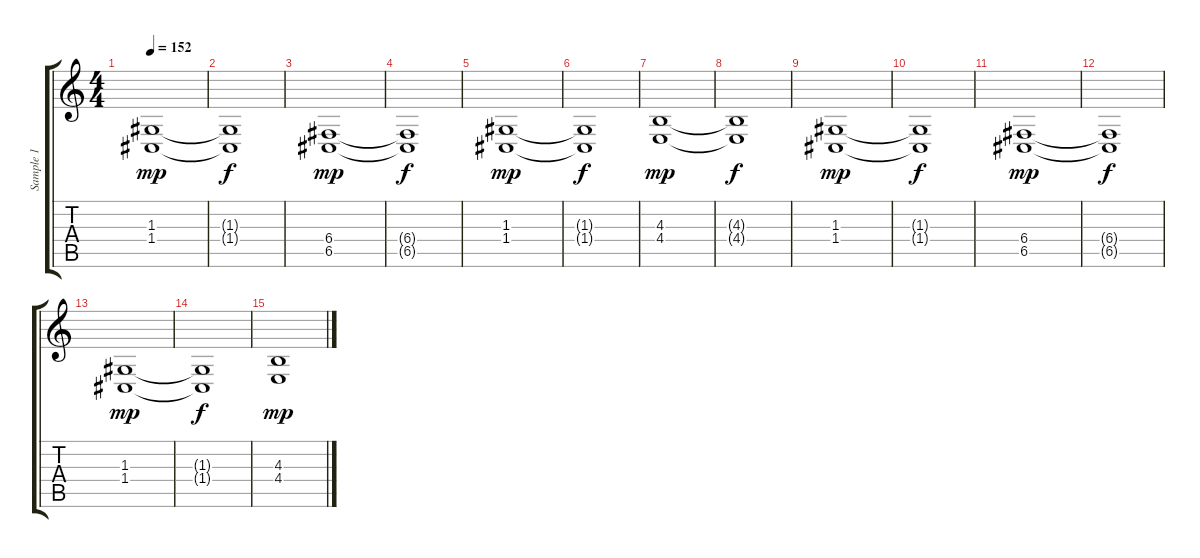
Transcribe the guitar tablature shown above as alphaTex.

\track ("Sample 1" "Sample 1") {instrument pad3polysynth}
\staff {score tabs}
\tuning (E4 C4 G3 C3 G2 C2) {hide}
\ts (4 4)
\tempo 152
\clef g2
\ks c
(1.3 1.4).1{dy mp volume 10 instrument pad4choir} |
(1.3{t} 1.4{t}).1{dy f} |
(6.4 6.5).1{dy mp} |
(6.4{t} 6.5{t}).1{dy f} |
(1.3 1.4).1{dy mp volume 8 instrument pad4choir} |
(1.3{t} 1.4{t}).1{dy f} |
(4.3 4.4).1{dy mp} |
(4.3{t} 4.4{t}).1{dy f} |
(1.3 1.4).1{dy mp volume 8 instrument pad4choir} |
(1.3{t} 1.4{t}).1{dy f} |
(6.4 6.5).1{dy mp} |
(6.4{t} 6.5{t}).1{dy f} |
(1.3 1.4).1{dy mp volume 8 instrument pad4choir} |
(1.3{t} 1.4{t}).1{dy f} |
(4.3 4.4).1{dy mp}
